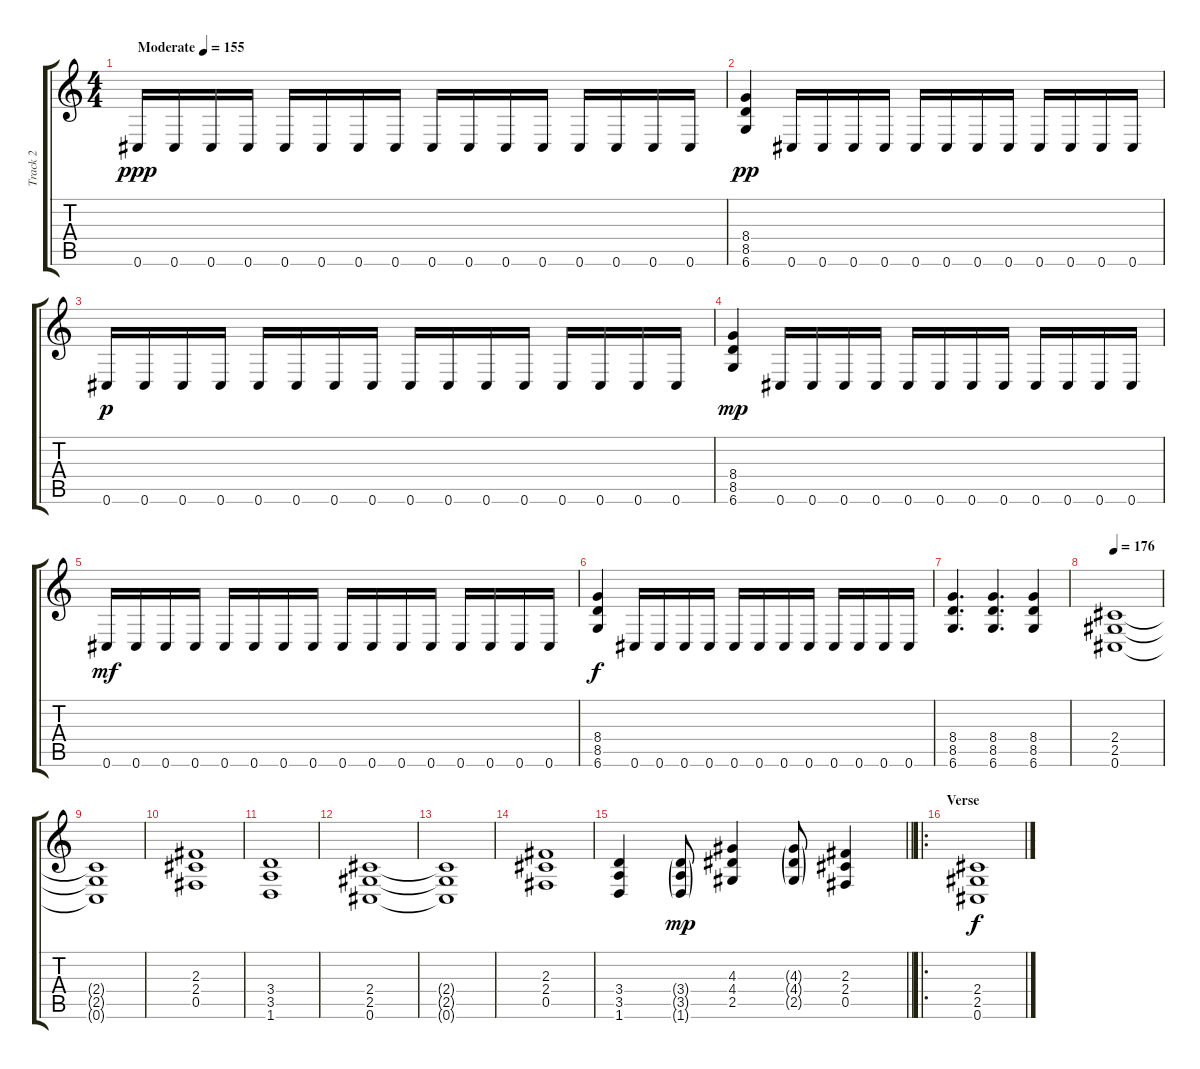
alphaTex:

\track ("Track 2" "Track 2") {instrument distortionguitar}
\staff {score tabs}
\tuning (Db4 Ab3 E3 B2 Gb2 Db2) {hide}
\ts (4 4)
\tempo (155 "Moderate")
\clef g2
\ks c
0.6.16{dy ppp instrument distortionguitar} 0.6.16 0.6.16 0.6.16 0.6.16 0.6.16 0.6.16 0.6.16 0.6.16 0.6.16 0.6.16 0.6.16 0.6.16 0.6.16 0.6.16 0.6.16 |
(8.4 8.5 6.6).4{dy pp} 0.6.16 0.6.16 0.6.16 0.6.16 0.6.16 0.6.16 0.6.16 0.6.16 0.6.16 0.6.16 0.6.16 0.6.16 |
0.6.16{dy p} 0.6.16 0.6.16 0.6.16 0.6.16 0.6.16 0.6.16 0.6.16 0.6.16 0.6.16 0.6.16 0.6.16 0.6.16 0.6.16 0.6.16 0.6.16 |
(8.4 8.5 6.6).4{dy mp} 0.6.16 0.6.16 0.6.16 0.6.16 0.6.16 0.6.16 0.6.16 0.6.16 0.6.16 0.6.16 0.6.16 0.6.16 |
0.6.16{dy mf} 0.6.16 0.6.16 0.6.16 0.6.16 0.6.16 0.6.16 0.6.16 0.6.16 0.6.16 0.6.16 0.6.16 0.6.16 0.6.16 0.6.16 0.6.16 |
(8.4 8.5 6.6).4{dy f} 0.6.16 0.6.16 0.6.16 0.6.16 0.6.16 0.6.16 0.6.16 0.6.16 0.6.16 0.6.16 0.6.16 0.6.16 |
(8.4 8.5 6.6).4{d} (8.4 8.5 6.6).4{d} (8.4 8.5 6.6).4 |
\tempo 176
(2.4 2.5 0.6).1 |
(2.4{t} 2.5{t} 0.6{t}).1 |
(2.3 2.4 0.5).1 |
(3.4 3.5 1.6).1 |
(2.4 2.5 0.6).1 |
(2.4{t} 2.5{t} 0.6{t}).1 |
(2.3 2.4 0.5).1 |
\barLineRight lightlight
(3.4 3.5 1.6).4 (3.4{g} 3.5{g} 1.6{g}).8{dy mp} (4.3 4.4 2.5).4 (4.3{g} 4.4{g} 2.5{g}).8 (2.3 2.4 0.5).4 |
\ro
\section ("" "Verse")
(2.4 2.5 0.6).1{dy f}
